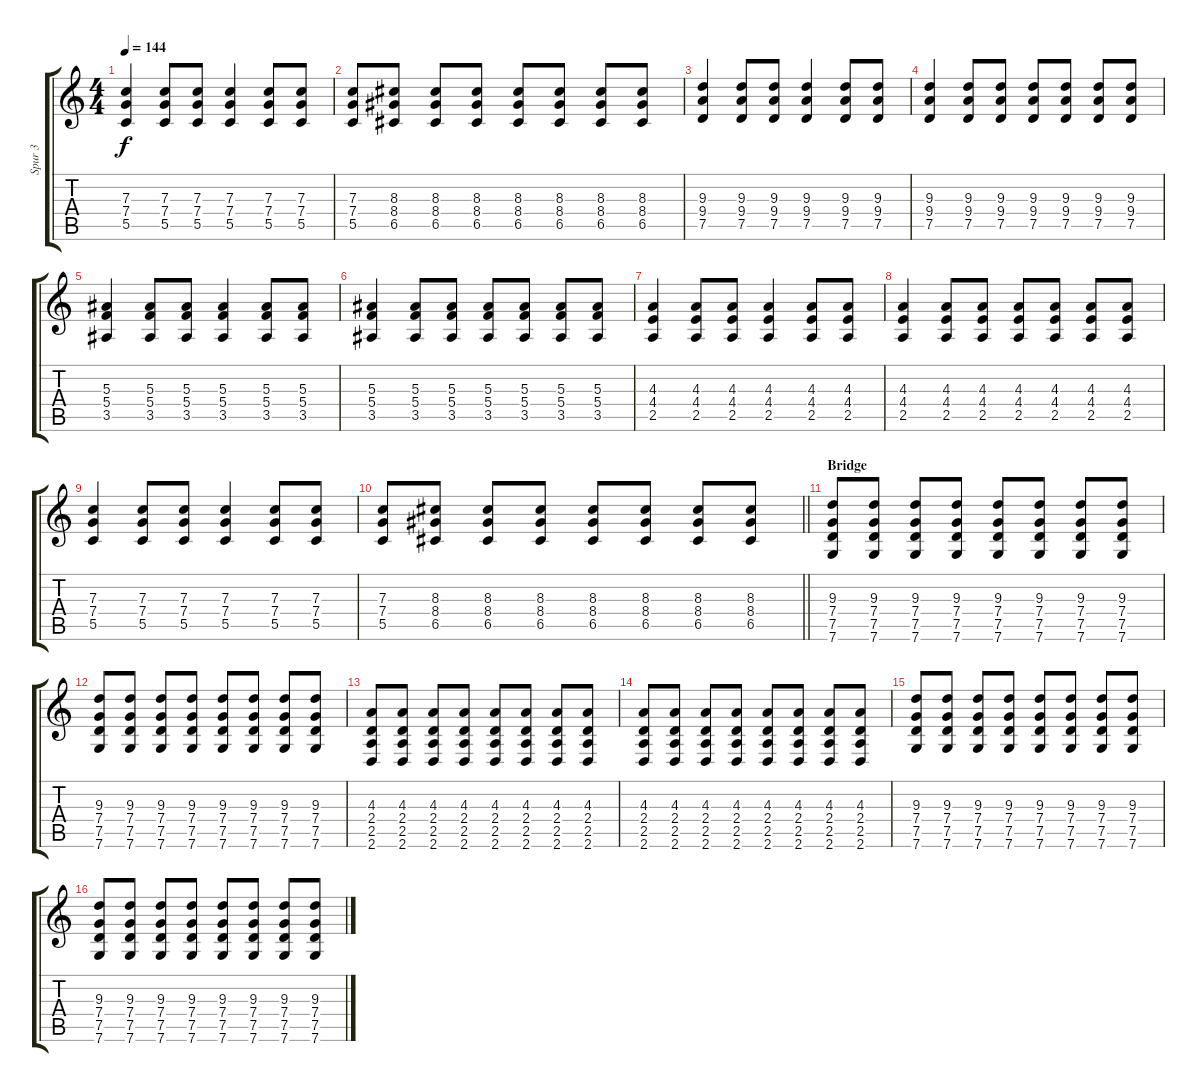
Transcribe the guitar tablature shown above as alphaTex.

\track ("Spur 3" "Spur 3") {instrument distortionguitar}
\staff {score tabs}
\tuning (D4 A3 F3 C3 G2 C2) {hide}
\ts (4 4)
\tempo 144
\clef g2
\ks c
(7.3 7.4 5.5).4{dy f} (7.3 7.4 5.5).8 (7.3 7.4 5.5).8 (7.3 7.4 5.5).4 (7.3 7.4 5.5).8 (7.3 7.4 5.5).8 |
(7.3 7.4 5.5).8 (8.3 8.4 6.5).8 (8.3 8.4 6.5).8 (8.3 8.4 6.5).8 (8.3 8.4 6.5).8 (8.3 8.4 6.5).8 (8.3 8.4 6.5).8 (8.3 8.4 6.5).8 |
(9.3 9.4 7.5).4 (9.3 9.4 7.5).8 (9.3 9.4 7.5).8 (9.3 9.4 7.5).4 (9.3 9.4 7.5).8 (9.3 9.4 7.5).8 |
(9.3 9.4 7.5).4 (9.3 9.4 7.5).8 (9.3 9.4 7.5).8 (9.3 9.4 7.5).8 (9.3 9.4 7.5).8 (9.3 9.4 7.5).8 (9.3 9.4 7.5).8 |
(5.3 5.4 3.5).4 (5.3 5.4 3.5).8 (5.3 5.4 3.5).8 (5.3 5.4 3.5).4 (5.3 5.4 3.5).8 (5.3 5.4 3.5).8 |
(5.3 5.4 3.5).4 (5.3 5.4 3.5).8 (5.3 5.4 3.5).8 (5.3 5.4 3.5).8 (5.3 5.4 3.5).8 (5.3 5.4 3.5).8 (5.3 5.4 3.5).8 |
(4.3 4.4 2.5).4 (4.3 4.4 2.5).8 (4.3 4.4 2.5).8 (4.3 4.4 2.5).4 (4.3 4.4 2.5).8 (4.3 4.4 2.5).8 |
(4.3 4.4 2.5).4 (4.3 4.4 2.5).8 (4.3 4.4 2.5).8 (4.3 4.4 2.5).8 (4.3 4.4 2.5).8 (4.3 4.4 2.5).8 (4.3 4.4 2.5).8 |
(7.3 7.4 5.5).4 (7.3 7.4 5.5).8 (7.3 7.4 5.5).8 (7.3 7.4 5.5).4 (7.3 7.4 5.5).8 (7.3 7.4 5.5).8 |
\barLineRight lightlight
(7.3 7.4 5.5).8 (8.3 8.4 6.5).8 (8.3 8.4 6.5).8 (8.3 8.4 6.5).8 (8.3 8.4 6.5).8 (8.3 8.4 6.5).8 (8.3 8.4 6.5).8 (8.3 8.4 6.5).8 |
\section ("" "Bridge")
(9.3 7.4 7.5 7.6).8{volume 10} (9.3 7.4 7.5 7.6).8 (9.3 7.4 7.5 7.6).8 (9.3 7.4 7.5 7.6).8 (9.3 7.4 7.5 7.6).8 (9.3 7.4 7.5 7.6).8 (9.3 7.4 7.5 7.6).8 (9.3 7.4 7.5 7.6).8 |
(9.3 7.4 7.5 7.6).8 (9.3 7.4 7.5 7.6).8 (9.3 7.4 7.5 7.6).8 (9.3 7.4 7.5 7.6).8 (9.3 7.4 7.5 7.6).8 (9.3 7.4 7.5 7.6).8 (9.3 7.4 7.5 7.6).8 (9.3 7.4 7.5 7.6).8 |
(4.3 2.4 2.5 2.6).8 (4.3 2.4 2.5 2.6).8 (4.3 2.4 2.5 2.6).8 (4.3 2.4 2.5 2.6).8 (4.3 2.4 2.5 2.6).8 (4.3 2.4 2.5 2.6).8 (4.3 2.4 2.5 2.6).8 (4.3 2.4 2.5 2.6).8 |
(4.3 2.4 2.5 2.6).8 (4.3 2.4 2.5 2.6).8 (4.3 2.4 2.5 2.6).8 (4.3 2.4 2.5 2.6).8 (4.3 2.4 2.5 2.6).8 (4.3 2.4 2.5 2.6).8 (4.3 2.4 2.5 2.6).8 (4.3 2.4 2.5 2.6).8 |
(9.3 7.4 7.5 7.6).8 (9.3 7.4 7.5 7.6).8 (9.3 7.4 7.5 7.6).8 (9.3 7.4 7.5 7.6).8 (9.3 7.4 7.5 7.6).8 (9.3 7.4 7.5 7.6).8 (9.3 7.4 7.5 7.6).8 (9.3 7.4 7.5 7.6).8 |
(9.3 7.4 7.5 7.6).8 (9.3 7.4 7.5 7.6).8 (9.3 7.4 7.5 7.6).8 (9.3 7.4 7.5 7.6).8 (9.3 7.4 7.5 7.6).8 (9.3 7.4 7.5 7.6).8 (9.3 7.4 7.5 7.6).8 (9.3 7.4 7.5 7.6).8
